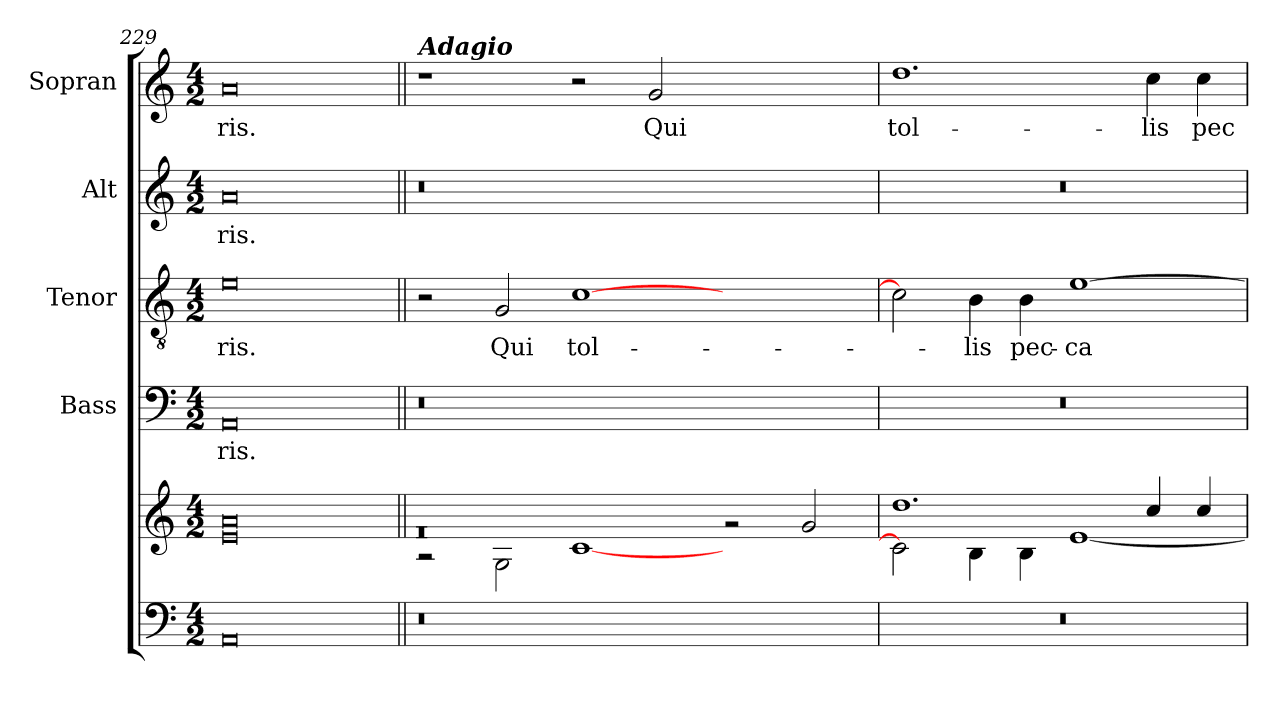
**kern	**kern	**kern	**text	**kern	**text	**kern	**text	**kern	**text
*part5	*part5	*part4	*part4	*part3	*part3	*part2	*part2	*part1	*part1
*staff6	*staff5	*staff4	*staff4	*staff3	*staff3	*staff2	*staff2	*staff1	*staff1
*	*	*I"Bass	*	*I"Tenor	*	*I"Alt	*	*I"Sopran	*
*	*	*I'B.	*	*I'T.	*	*I'A.	*	*I'S.	*
*clefF4	*clefG2	*clefF4	*	*clefGv2	*	*clefG2	*	*clefG2	*
*k[]	*k[]	*k[]	*	*k[]	*	*k[]	*	*k[]	*
*C:	*C:	*C:	*	*C:	*	*C:	*	*C:	*
*M4/2	*M4/2	*M4/2	*	*M4/2	*	*M4/2	*	*M4/2	*
=229	=229	=229	=229	=229	=229	=229	=229	=229	=229
*	*^	*	*	*	*	*	*	*	*
!	!	!	!	!LO:LY:b	!	!LO:LY:b	!	!LO:LY:b	!	!LO:LY:b
0AA	0a	0e	0AA	-ris.	0e	-ris.	0a	-ris.	0a	-ris.
!!LO:PB:g=z
=230||	=230||	=230||	=230||	=230||	=230||	=230||	=230||	=230||	=230||	=230||
!	!	!	!	!	!	!	!	!	!LO:TX:a:Bi:t=Adagio	!
0r	0rf	2rB	0r	.	2r	.	0r	.	1r	.
!	!	!	!	!	!	!LO:LY:b	!	!	!	!
.	.	2G\	.	.	2G/	Qui	.	.	.	.
!	!	!	!	!	!	!LO:LY:b	!	!	!	!
.	.	[<1c	.	.	[1c	tol-	.	.	2r	.
!	!	!	!	!	!	!	!	!	!	!LO:LY:b
.	.	.	.	.	.	.	.	.	2g/	Qui
1ryy	2rg	1ryy	1ryy	.	1ryy	.	1ryy	.	1ryy	.
.	2g/	.	.	.	.	.	.	.	.	.
=231	=231	=231	=231	=231	=231	=231	=231	=231	=231	=231
!	!	!	!	!	!	!	!	!	!	!LO:LY:b
0r	1.dd	2c\]	0r	.	2c\]	.	0r	.	1.dd	tol-
!	!	!	!	!	!	!LO:LY:b	!	!	!	!
.	.	4B\	.	.	4B\	-lis	.	.	.	.
!	!	!	!	!	!	!LO:LY:b	!	!	!	!
.	.	4B\	.	.	4B\	pec-	.	.	.	.
!	!	!	!	!	!	!LO:LY:b	!	!	!	!
.	.	[<1e	.	.	[1e	-ca-	.	.	.	.
!	!	!	!	!	!	!	!	!	!	!LO:LY:b
.	4cc/	.	.	.	.	.	.	.	4cc\	-lis
!	!	!	!	!	!	!	!	!	!	!LO:LY:b
.	4cc/	.	.	.	.	.	.	.	4cc\	pec-
*	*v	*v	*	*	*	*	*	*	*	*
=	=	=	=	=	=	=	=	=	=
*-	*-	*-	*-	*-	*-	*-	*-	*-	*-
